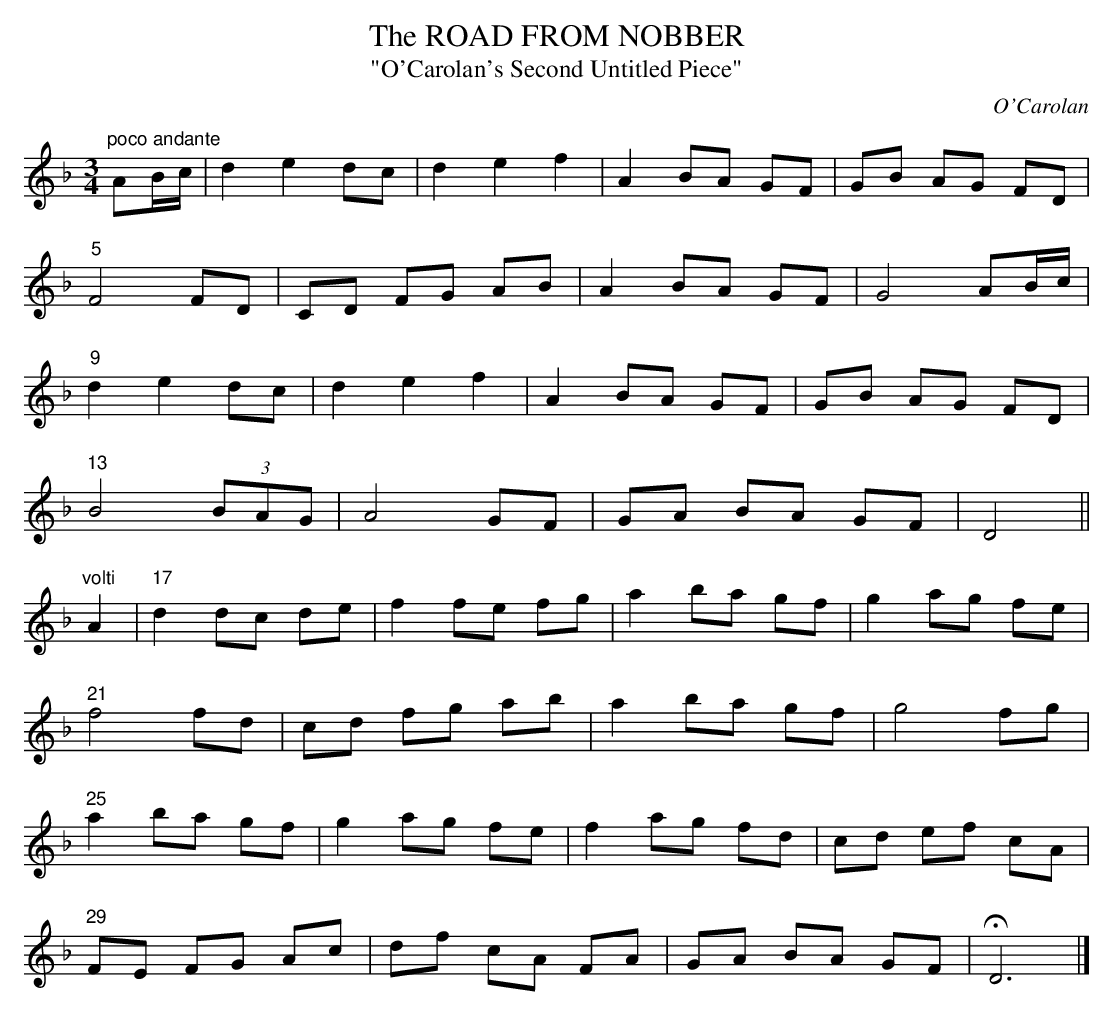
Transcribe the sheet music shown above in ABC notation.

X:1
T:The ROAD FROM NOBBER
T:"O'Carolan's Second Untitled Piece"
C:O'Carolan
means to repeat that part twice (i.e. play it 4 times instead of 2).
Sound file omits the "volti".
M:3/4
L:1/8
K:Dm
"poco andante"
AB/c/|d2 e2 dc|d2 e2 f2|A2 BA GF|GB AG FD|
"5"F4 FD|CD FG AB|A2 BA GF|G4 AB/c/|
"9"d2 e2 dc|d2 e2 f2|A2 BA GF|GB AG FD|
"13"B4 (3BAG|A4 GF|GA BA GF|D4||
"volti"A2|"17"d2 dc de|f2 fe fg|a2 ba gf|g2 ag fe|
"21"f4 fd|cd fg ab|a2 ba gf|g4 fg|
"25"a2 ba gf|g2 ag fe|f2 ag fd|cd ef cA|
"29"FE FG Ac|df cA FA|GA BA GF|HD6|]
